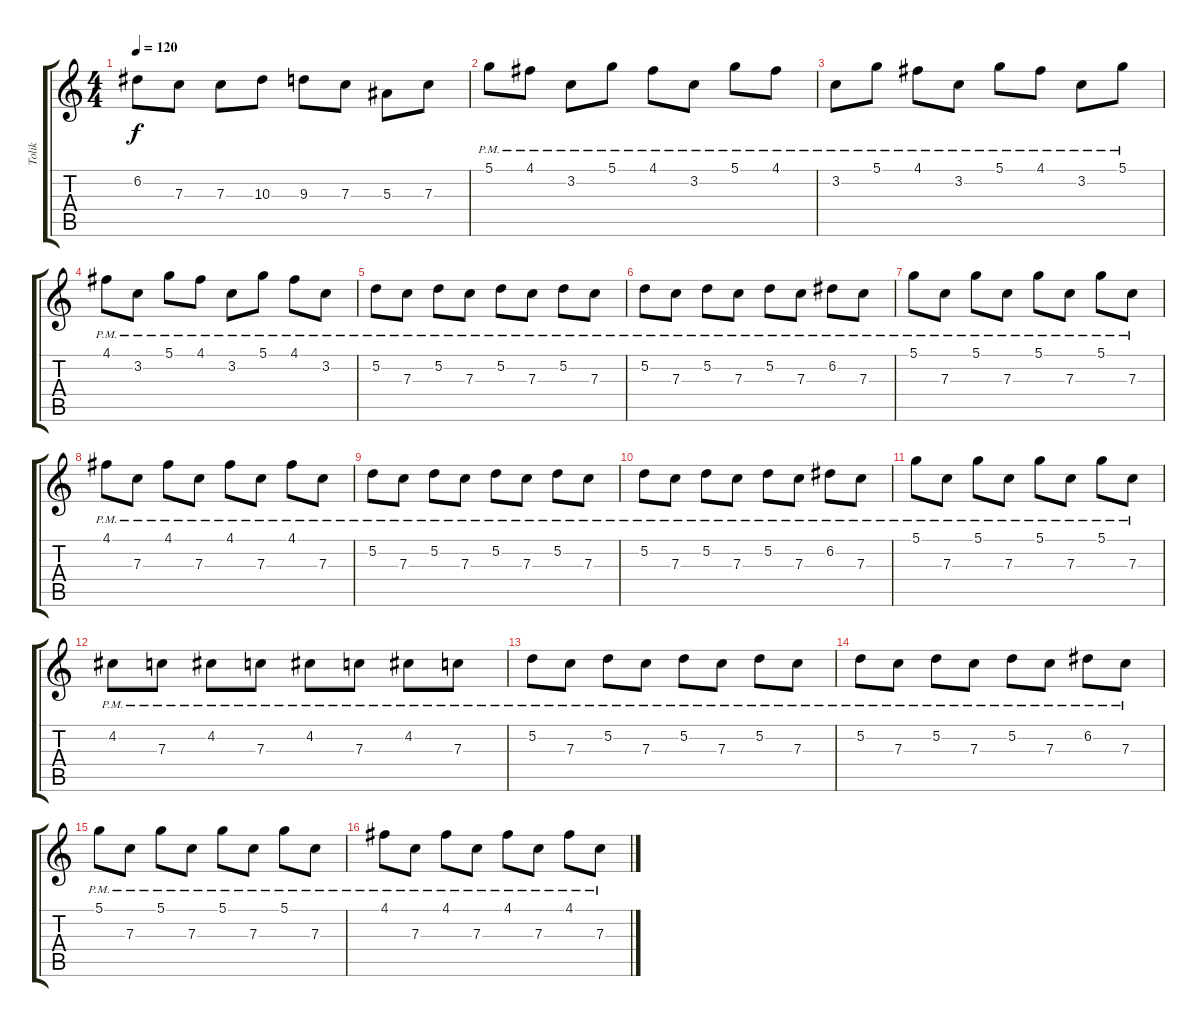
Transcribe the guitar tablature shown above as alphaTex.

\track ("Tolik" "Tolik") {instrument distortionguitar}
\staff {score tabs}
\tuning (D4 A3 F3 C3 G2 C2) {hide}
\ts (4 4)
\tempo 120
\clef g2
\ks c
6.2{t}.8{dy f} 7.3.8 7.3.8 10.3.8 9.3.8 7.3.8 5.3.8 7.3.8 |
5.1{pm}.8 4.1{pm}.8 3.2{pm}.8 5.1{pm}.8 4.1{pm}.8 3.2{pm}.8 5.1{pm}.8 4.1{pm}.8 |
3.2{pm}.8 5.1{pm}.8 4.1{pm}.8 3.2{pm}.8 5.1{pm}.8 4.1{pm}.8 3.2{pm}.8 5.1{pm}.8 |
4.1{pm}.8 3.2{pm}.8 5.1{pm}.8 4.1{pm}.8 3.2{pm}.8 5.1{pm}.8 4.1{pm}.8 3.2{pm}.8 |
5.2{pm}.8 7.3{pm}.8 5.2{pm}.8 7.3{pm}.8 5.2{pm}.8 7.3{pm}.8 5.2{pm}.8 7.3{pm}.8 |
5.2{pm}.8 7.3{pm}.8 5.2{pm}.8 7.3{pm}.8 5.2{pm}.8 7.3{pm}.8 6.2{pm}.8 7.3{pm}.8 |
5.1{pm}.8 7.3{pm}.8 5.1{pm}.8 7.3{pm}.8 5.1{pm}.8 7.3{pm}.8 5.1{pm}.8 7.3{pm}.8 |
4.1{pm}.8 7.3{pm}.8 4.1{pm}.8 7.3{pm}.8 4.1{pm}.8 7.3{pm}.8 4.1{pm}.8 7.3{pm}.8 |
5.2{pm}.8 7.3{pm}.8 5.2{pm}.8 7.3{pm}.8 5.2{pm}.8 7.3{pm}.8 5.2{pm}.8 7.3{pm}.8 |
5.2{pm}.8 7.3{pm}.8 5.2{pm}.8 7.3{pm}.8 5.2{pm}.8 7.3{pm}.8 6.2{pm}.8 7.3{pm}.8 |
5.1{pm}.8 7.3{pm}.8 5.1{pm}.8 7.3{pm}.8 5.1{pm}.8 7.3{pm}.8 5.1{pm}.8 7.3{pm}.8 |
4.2{pm}.8 7.3{pm}.8 4.2{pm}.8 7.3{pm}.8 4.2{pm}.8 7.3{pm}.8 4.2{pm}.8 7.3{pm}.8 |
5.2{pm}.8 7.3{pm}.8 5.2{pm}.8 7.3{pm}.8 5.2{pm}.8 7.3{pm}.8 5.2{pm}.8 7.3{pm}.8 |
5.2{pm}.8 7.3{pm}.8 5.2{pm}.8 7.3{pm}.8 5.2{pm}.8 7.3{pm}.8 6.2{pm}.8 7.3{pm}.8 |
5.1{pm}.8 7.3{pm}.8 5.1{pm}.8 7.3{pm}.8 5.1{pm}.8 7.3{pm}.8 5.1{pm}.8 7.3{pm}.8 |
4.1{pm}.8 7.3{pm}.8 4.1{pm}.8 7.3{pm}.8 4.1{pm}.8 7.3{pm}.8 4.1{pm}.8 7.3{pm}.8
